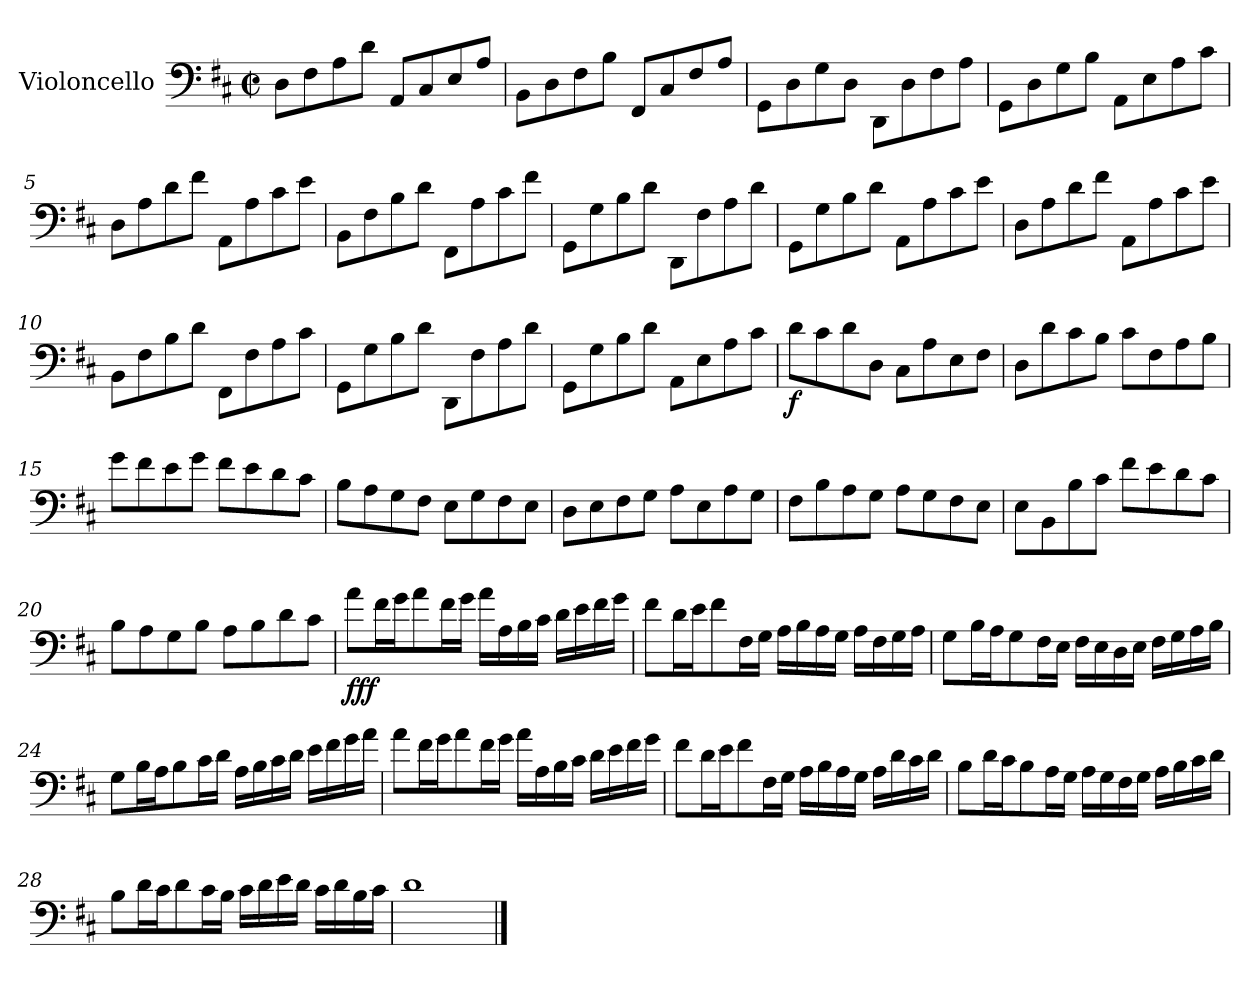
**kern	**dynam
*part1	*part1
*staff1	*staff1
*I"Violoncello	*
*I'Vlc.	*
*clefF4	*
*k[f#c#]	*
*D:	*
*M2/2	*
*met(c|)	*
=1	=1
8D\L	.
8F#\	.
8A\	.
8d\J	.
8AA/L	.
8C#/	.
8E/	.
8A/J	.
=2	=2
8BB\L	.
8D\	.
8F#\	.
8B\J	.
8FF#/L	.
8C#/	.
8F#/	.
8A/J	.
=3	=3
8GG\L	.
8D\	.
8G\	.
8D\J	.
8DD\L	.
8D\	.
8F#\	.
8A\J	.
=4	=4
8GG\L	.
8D\	.
8G\	.
8B\J	.
8AA\L	.
8E\	.
8A\	.
8c#\J	.
!!LO:LB:g=z
=5	=5
8D\L	.
8A\	.
8d\	.
8f#\J	.
8AA\L	.
8A\	.
8c#\	.
8e\J	.
=6	=6
8BB\L	.
8F#\	.
8B\	.
8d\J	.
8FF#\L	.
8A\	.
8c#\	.
8f#\J	.
=7	=7
8GG\L	.
8G\	.
8B\	.
8d\J	.
8DD\L	.
8F#\	.
8A\	.
8d\J	.
=8	=8
8GG\L	.
8G\	.
8B\	.
8d\J	.
8AA\L	.
8A\	.
8c#\	.
8e\J	.
=9	=9
8D\L	.
8A\	.
8d\	.
8f#\J	.
8AA\L	.
8A\	.
8c#\	.
8e\J	.
!!LO:LB:g=z
=10	=10
8BB\L	.
8F#\	.
8B\	.
8d\J	.
8FF#\L	.
8F#\	.
8A\	.
8c#\J	.
=11	=11
8GG\L	.
8G\	.
8B\	.
8d\J	.
8DD\L	.
8F#\	.
8A\	.
8d\J	.
=12	=12
8GG\L	.
8G\	.
8B\	.
8d\J	.
8AA\L	.
8E\	.
8A\	.
8c#\J	.
=13	=13
!	!LO:DY:b
8d\L	f
8c#\	.
8d\	.
8D\J	.
8C#\L	.
8A\	.
8E\	.
8F#\J	.
=14	=14
8D\L	.
8d\	.
8c#\	.
8B\J	.
8c#\L	.
8F#\	.
8A\	.
8B\J	.
!!LO:LB:g=z
=15	=15
8g\L	.
8f#\	.
8e\	.
8g\J	.
8f#\L	.
8e\	.
8d\	.
8c#\J	.
=16	=16
8B\L	.
8A\	.
8G\	.
8F#\J	.
8E\L	.
8G\	.
8F#\	.
8E\J	.
=17	=17
8D\L	.
8E\	.
8F#\	.
8G\J	.
8A\L	.
8E\	.
8A\	.
8G\J	.
=18	=18
8F#\L	.
8B\	.
8A\	.
8G\J	.
8A\L	.
8G\	.
8F#\	.
8E\J	.
=19	=19
8E\L	.
8BB\	.
8B\	.
8c#\J	.
8f#\L	.
8e\	.
8d\	.
8c#\J	.
!!LO:LB:g=z
=20	=20
8B\L	.
8A\	.
8G\	.
8B\J	.
8A\L	.
8B\	.
8d\	.
8c#\J	.
=21	=21
!	!LO:DY:b
8a\L	fff
16f#\L	.
16g\J	.
8a\	.
16f#\L	.
16g\JJ	.
16a\LL	.
16A\	.
16B\	.
16c#\JJ	.
16d\LL	.
16e\	.
16f#\	.
16g\JJ	.
=22	=22
8f#\L	.
16d\L	.
16e\J	.
8f#\	.
16F#\L	.
16G\JJ	.
16A\LL	.
16B\	.
16A\	.
16G\JJ	.
16A\LL	.
16F#\	.
16G\	.
16A\JJ	.
!!LO:LB:g=z
=23	=23
8G\L	.
16B\L	.
16A\J	.
8G\	.
16F#\L	.
16E\JJ	.
16F#\LL	.
16E\	.
16D\	.
16E\JJ	.
16F#\LL	.
16G\	.
16A\	.
16B\JJ	.
=24	=24
8G\L	.
16B\L	.
16A\J	.
8B\	.
16c#\L	.
16d\JJ	.
16A\LL	.
16B\	.
16c#\	.
16d\JJ	.
16e\LL	.
16f#\	.
16g\	.
16a\JJ	.
=25	=25
8a\L	.
16f#\L	.
16g\J	.
8a\	.
16f#\L	.
16g\JJ	.
16a\LL	.
16A\	.
16B\	.
16c#\JJ	.
16d\LL	.
16e\	.
16f#\	.
16g\JJ	.
!!LO:LB:g=z
=26	=26
8f#\L	.
16d\L	.
16e\J	.
8f#\	.
16F#\L	.
16G\JJ	.
16A\LL	.
16B\	.
16A\	.
16G\JJ	.
16A\LL	.
16d\	.
16c#\	.
16d\JJ	.
=27	=27
8B\L	.
16d\L	.
16c#\J	.
8B\	.
16A\L	.
16G\JJ	.
16A\LL	.
16G\	.
16F#\	.
16G\JJ	.
16A\LL	.
16B\	.
16c#\	.
16d\JJ	.
=28	=28
8B\L	.
16d\L	.
16c#\J	.
8d\	.
16c#\L	.
16B\JJ	.
16c#\LL	.
16d\	.
16e\	.
16d\JJ	.
16c#\LL	.
16d\	.
16B\	.
16c#\JJ	.
!!LO:LB:g=z
=29	=29
1d	.
==	==
*-	*-
